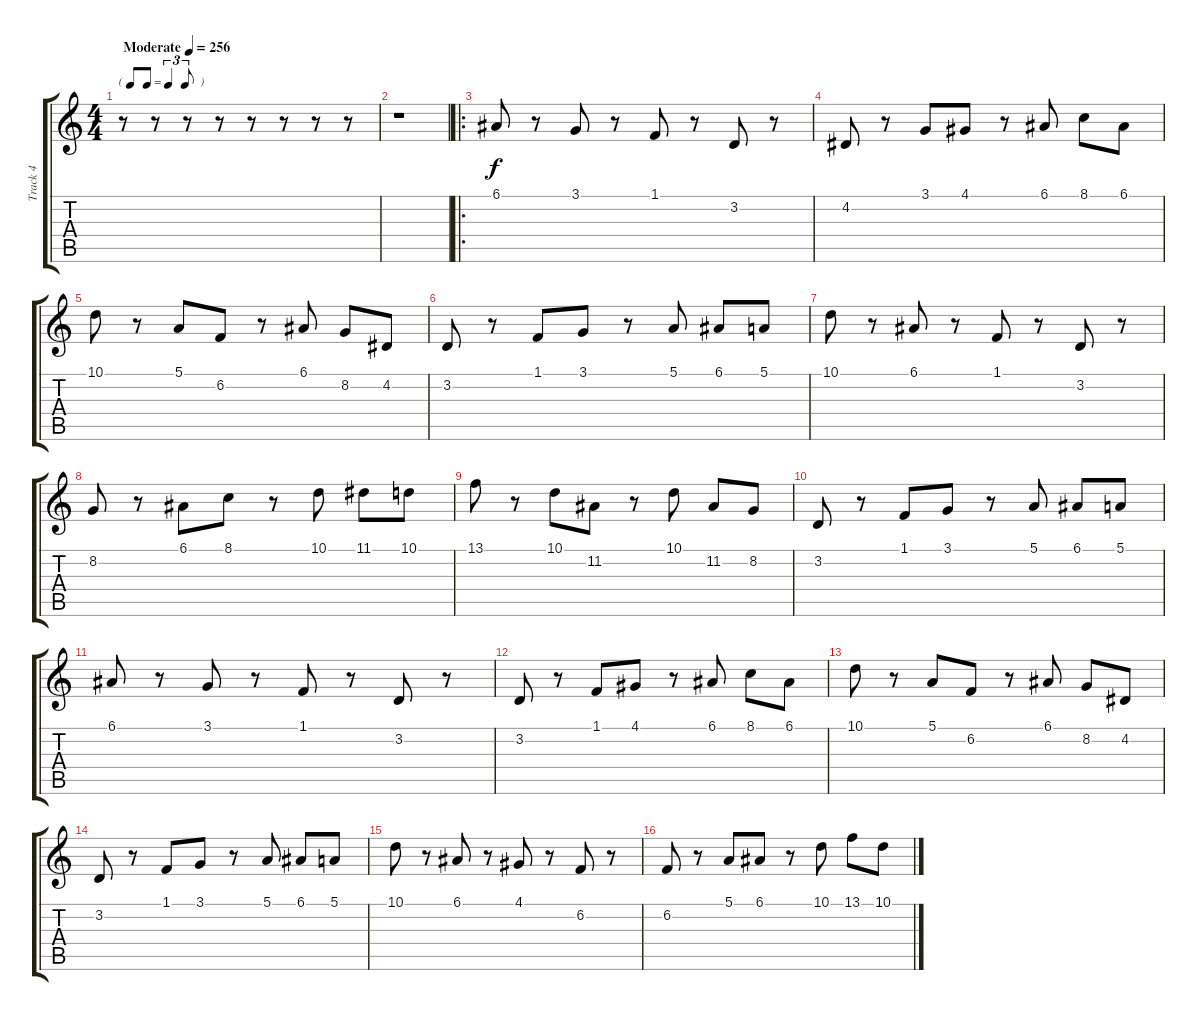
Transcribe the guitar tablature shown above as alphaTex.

\track ("Track 4" "Track 4") {instrument trumpet}
\staff {score tabs}
\tuning (E4 B3 G3 D3 A2 E2) {hide}
\ts (4 4)
\tf triplet8th
\tempo (256 "Moderate")
\clef g2
\ks c
r.8{dy f instrument trumpet} r.8 r.8 r.8 r.8 r.8 r.8 r.8 |
r.1 |
\ro
6.1.8 r.8 3.1.8 r.8 1.1.8 r.8 3.2.8 r.8 |
4.2.8 r.8 3.1.8 4.1.8 r.8 6.1.8 8.1.8 6.1.8 |
10.1.8 r.8 5.1.8 6.2.8 r.8 6.1.8 8.2.8 4.2.8 |
3.2.8 r.8 1.1.8 3.1.8 r.8 5.1.8 6.1.8 5.1.8 |
10.1.8 r.8 6.1.8 r.8 1.1.8 r.8 3.2.8 r.8 |
8.2.8 r.8 6.1.8 8.1.8 r.8 10.1.8 11.1.8 10.1.8 |
13.1.8 r.8 10.1.8 11.2.8 r.8 10.1.8 11.2.8 8.2.8 |
3.2.8 r.8 1.1.8 3.1.8 r.8 5.1.8 6.1.8 5.1.8 |
6.1.8 r.8 3.1.8 r.8 1.1.8 r.8 3.2.8 r.8 |
3.2.8 r.8 1.1.8 4.1.8 r.8 6.1.8 8.1.8 6.1.8 |
10.1.8 r.8 5.1.8 6.2.8 r.8 6.1.8 8.2.8 4.2.8 |
3.2.8 r.8 1.1.8 3.1.8 r.8 5.1.8 6.1.8 5.1.8 |
10.1.8 r.8 6.1.8 r.8 4.1.8 r.8 6.2.8 r.8 |
6.2.8 r.8 5.1.8 6.1.8 r.8 10.1.8 13.1.8 10.1.8
